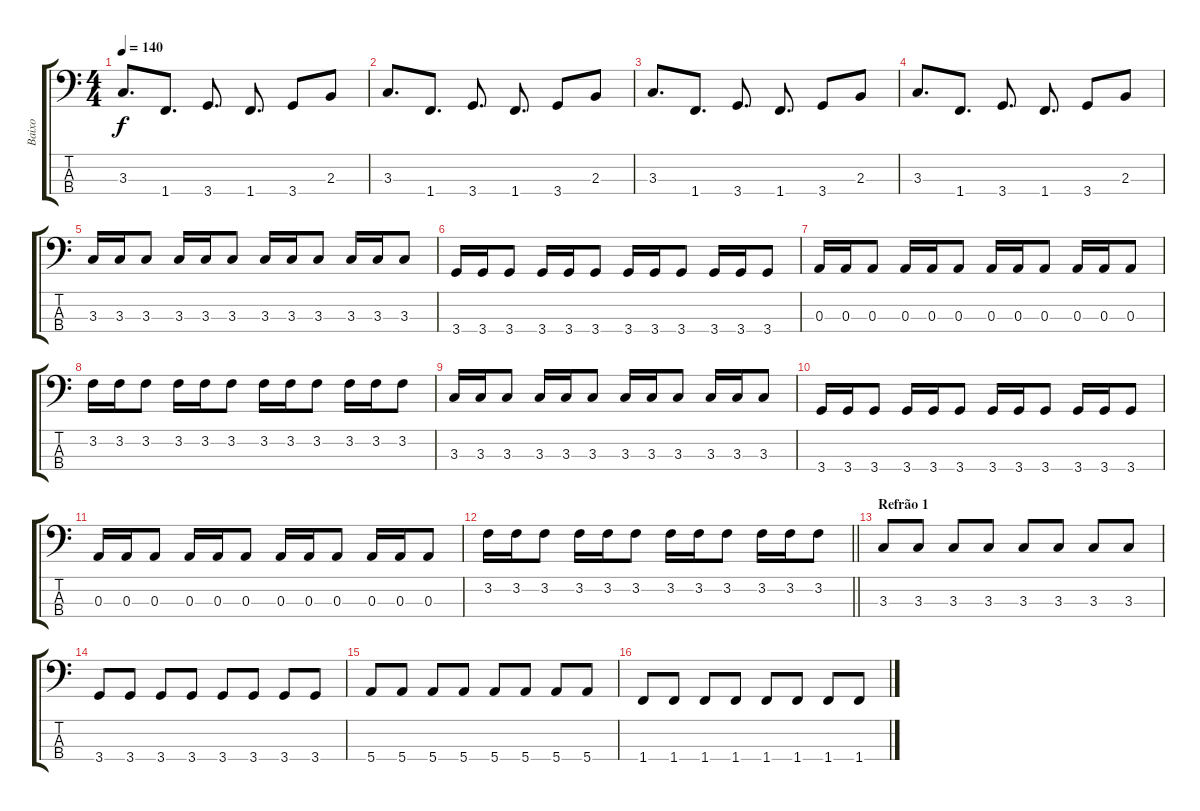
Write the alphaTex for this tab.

\track ("Baixo" "Baixo") {instrument electricbassfinger}
\staff {score tabs}
\tuning (G2 D2 A1 E1) {hide}
\ts (4 4)
\tempo 140
\clef f4
\ks c
3.3.8{d dy f instrument electricbassfinger} 1.4.8{d} 3.4.8{d} 1.4.8{d} 3.4.8 2.3.8 |
3.3.8{d} 1.4.8{d} 3.4.8{d} 1.4.8{d} 3.4.8 2.3.8 |
3.3.8{d} 1.4.8{d} 3.4.8{d} 1.4.8{d} 3.4.8 2.3.8 |
3.3.8{d} 1.4.8{d} 3.4.8{d} 1.4.8{d} 3.4.8 2.3.8 |
3.3.16 3.3.16 3.3.8 3.3.16 3.3.16 3.3.8 3.3.16 3.3.16 3.3.8 3.3.16 3.3.16 3.3.8 |
3.4.16 3.4.16 3.4.8 3.4.16 3.4.16 3.4.8 3.4.16 3.4.16 3.4.8 3.4.16 3.4.16 3.4.8 |
0.3.16 0.3.16 0.3.8 0.3.16 0.3.16 0.3.8 0.3.16 0.3.16 0.3.8 0.3.16 0.3.16 0.3.8 |
3.2.16 3.2.16 3.2.8 3.2.16 3.2.16 3.2.8 3.2.16 3.2.16 3.2.8 3.2.16 3.2.16 3.2.8 |
3.3.16 3.3.16 3.3.8 3.3.16 3.3.16 3.3.8 3.3.16 3.3.16 3.3.8 3.3.16 3.3.16 3.3.8 |
3.4.16 3.4.16 3.4.8 3.4.16 3.4.16 3.4.8 3.4.16 3.4.16 3.4.8 3.4.16 3.4.16 3.4.8 |
0.3.16 0.3.16 0.3.8 0.3.16 0.3.16 0.3.8 0.3.16 0.3.16 0.3.8 0.3.16 0.3.16 0.3.8 |
\barLineRight lightlight
3.2.16 3.2.16 3.2.8 3.2.16 3.2.16 3.2.8 3.2.16 3.2.16 3.2.8 3.2.16 3.2.16 3.2.8 |
\section ("" "Refrão 1")
3.3.8 3.3.8 3.3.8 3.3.8 3.3.8 3.3.8 3.3.8 3.3.8 |
3.4.8 3.4.8 3.4.8 3.4.8 3.4.8 3.4.8 3.4.8 3.4.8 |
5.4.8 5.4.8 5.4.8 5.4.8 5.4.8 5.4.8 5.4.8 5.4.8 |
1.4.8 1.4.8 1.4.8 1.4.8 1.4.8 1.4.8 1.4.8 1.4.8
